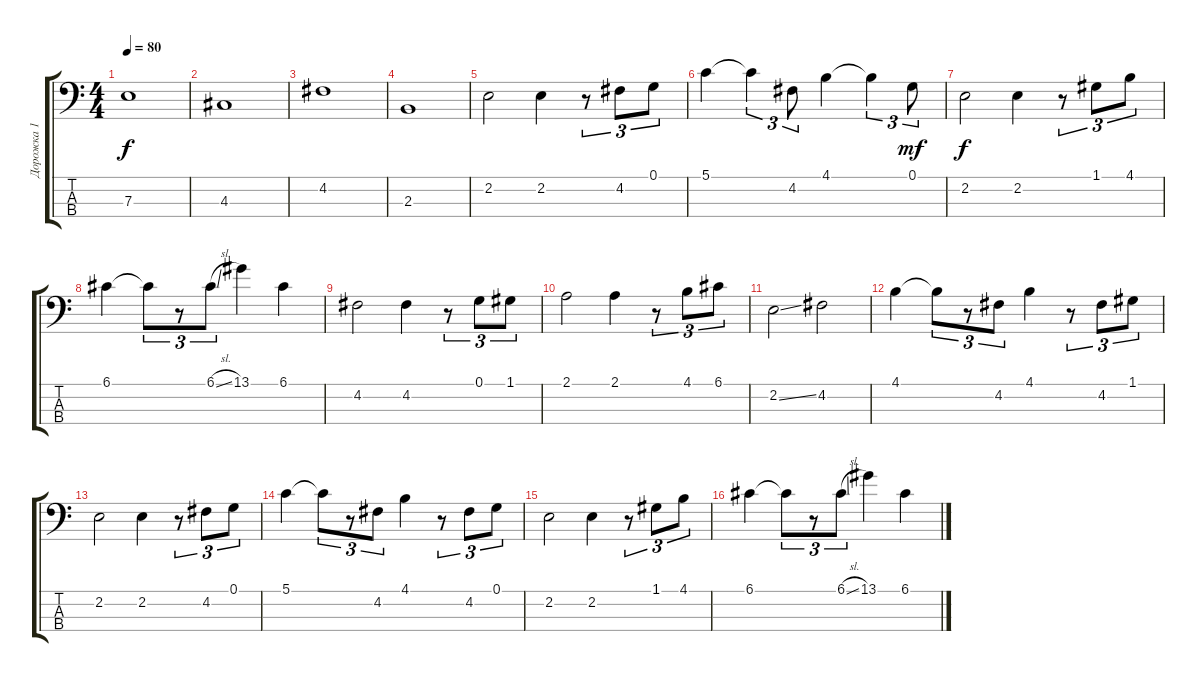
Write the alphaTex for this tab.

\track ("Дорожка 1" "Дорожка 1") {instrument electricbassfinger}
\staff {score tabs}
\tuning (G2 D2 A1 E1) {hide}
\ts (4 4)
\tempo 80
\clef f4
\ks c
7.3.1{dy f instrument electricbassfinger} |
4.3.1 |
4.2.1 |
2.3.1 |
2.2.2 2.2.4 r.8{tu (3 2)} 4.2.8{tu (3 2)} 0.1.8{tu (3 2)} |
5.1.4 5.1{t}.4{tu (3 2)} 4.2.8{tu (3 2)} 4.1.4 4.1{t}.4{tu (3 2)} 0.1.8{tu (3 2) dy mf} |
2.2.2{dy f} 2.2.4 r.8{tu (3 2)} 1.1.8{tu (3 2)} 4.1.8{tu (3 2)} |
6.1.4 6.1{t}.8{tu (3 2)} r.8{tu (3 2)} 6.1{sl}.8{tu (3 2)} 13.1.4 6.1.4 |
4.2.2 4.2.4 r.8{tu (3 2)} 0.1.8{tu (3 2)} 1.1.8{tu (3 2)} |
2.1.2 2.1.4 r.8{tu (3 2)} 4.1.8{tu (3 2)} 6.1.8{tu (3 2)} |
2.2{ss}.2 4.2.2 |
4.1.4 4.1{t}.8{tu (3 2)} r.8{tu (3 2)} 4.2.8{tu (3 2)} 4.1.4 r.8{tu (3 2)} 4.2.8{tu (3 2)} 1.1.8{tu (3 2)} |
2.2.2 2.2.4 r.8{tu (3 2)} 4.2.8{tu (3 2)} 0.1.8{tu (3 2)} |
5.1.4 5.1{t}.8{tu (3 2)} r.8{tu (3 2)} 4.2.8{tu (3 2)} 4.1.4 r.8{tu (3 2)} 4.2.8{tu (3 2)} 0.1.8{tu (3 2)} |
2.2.2 2.2.4 r.8{tu (3 2)} 1.1.8{tu (3 2)} 4.1.8{tu (3 2)} |
6.1.4 6.1{t}.8{tu (3 2)} r.8{tu (3 2)} 6.1{sl}.8{tu (3 2)} 13.1.4 6.1.4
